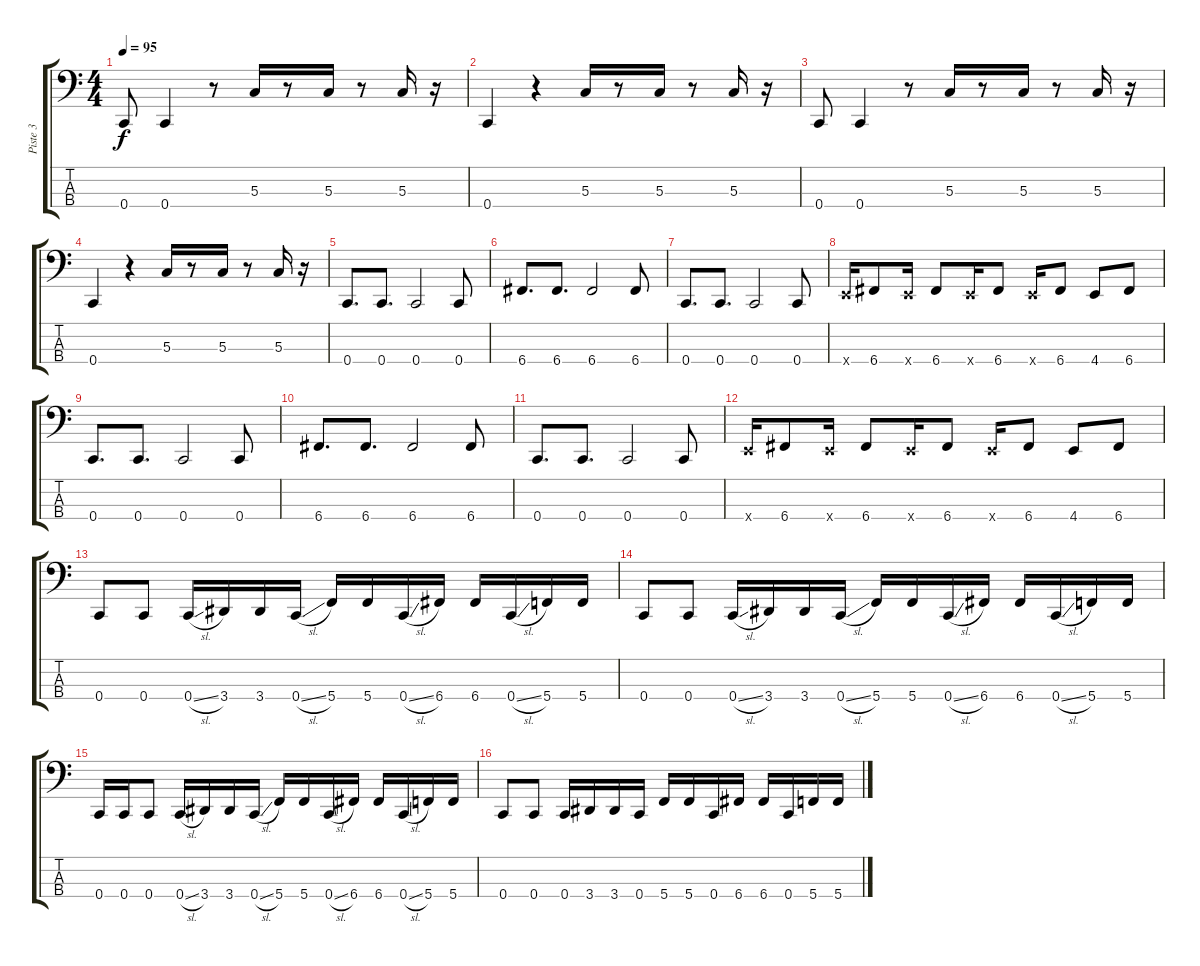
\track ("Piste 3" "Piste 3") {instrument electricbassfinger}
\staff {score tabs}
\tuning (G2 C2 G1 C1) {hide}
\ts (4 4)
\tempo 95
\clef f4
\ks c
0.4.8{dy f} 0.4.4 r.8 5.3.16 r.8 5.3.16 r.8 5.3.16 r.16 |
0.4.4 r.4 5.3.16 r.8 5.3.16 r.8 5.3.16 r.16 |
0.4.8 0.4.4 r.8 5.3.16 r.8 5.3.16 r.8 5.3.16 r.16 |
0.4.4 r.4 5.3.16 r.8 5.3.16 r.8 5.3.16 r.16 |
0.4.8{d} 0.4.8{d} 0.4.2 0.4.8 |
6.4.8{d} 6.4.8{d} 6.4.2 6.4.8 |
0.4.8{d} 0.4.8{d} 0.4.2 0.4.8 |
4.4{x}.16 6.4.8 4.4{x}.16 6.4.8 4.4{x}.16 6.4.8 4.4{x}.16 6.4.8 4.4.8 6.4.8 |
0.4.8{d} 0.4.8{d} 0.4.2 0.4.8 |
6.4.8{d} 6.4.8{d} 6.4.2 6.4.8 |
0.4.8{d} 0.4.8{d} 0.4.2 0.4.8 |
4.4{x}.16 6.4.8 4.4{x}.16 6.4.8 4.4{x}.16 6.4.8 4.4{x}.16 6.4.8 4.4.8 6.4.8 |
0.4.8 0.4.8 0.4{sl}.16 3.4.16 3.4.16 0.4{sl}.16 5.4.16 5.4.16 0.4{sl}.16 6.4.16 6.4.16 0.4{sl}.16 5.4.16 5.4.16 |
0.4.8 0.4.8 0.4{sl}.16 3.4.16 3.4.16 0.4{sl}.16 5.4.16 5.4.16 0.4{sl}.16 6.4.16 6.4.16 0.4{sl}.16 5.4.16 5.4.16 |
0.4.16 0.4.16 0.4.8 0.4{sl}.16 3.4.16 3.4.16 0.4{sl}.16 5.4.16 5.4.16 0.4{sl}.16 6.4.16 6.4.16 0.4{sl}.16 5.4.16 5.4.16 |
0.4.8 0.4.8 0.4.16 3.4.16 3.4.16 0.4.16 5.4.16 5.4.16 0.4.16 6.4.16 6.4.16 0.4.16 5.4.16 5.4.16
